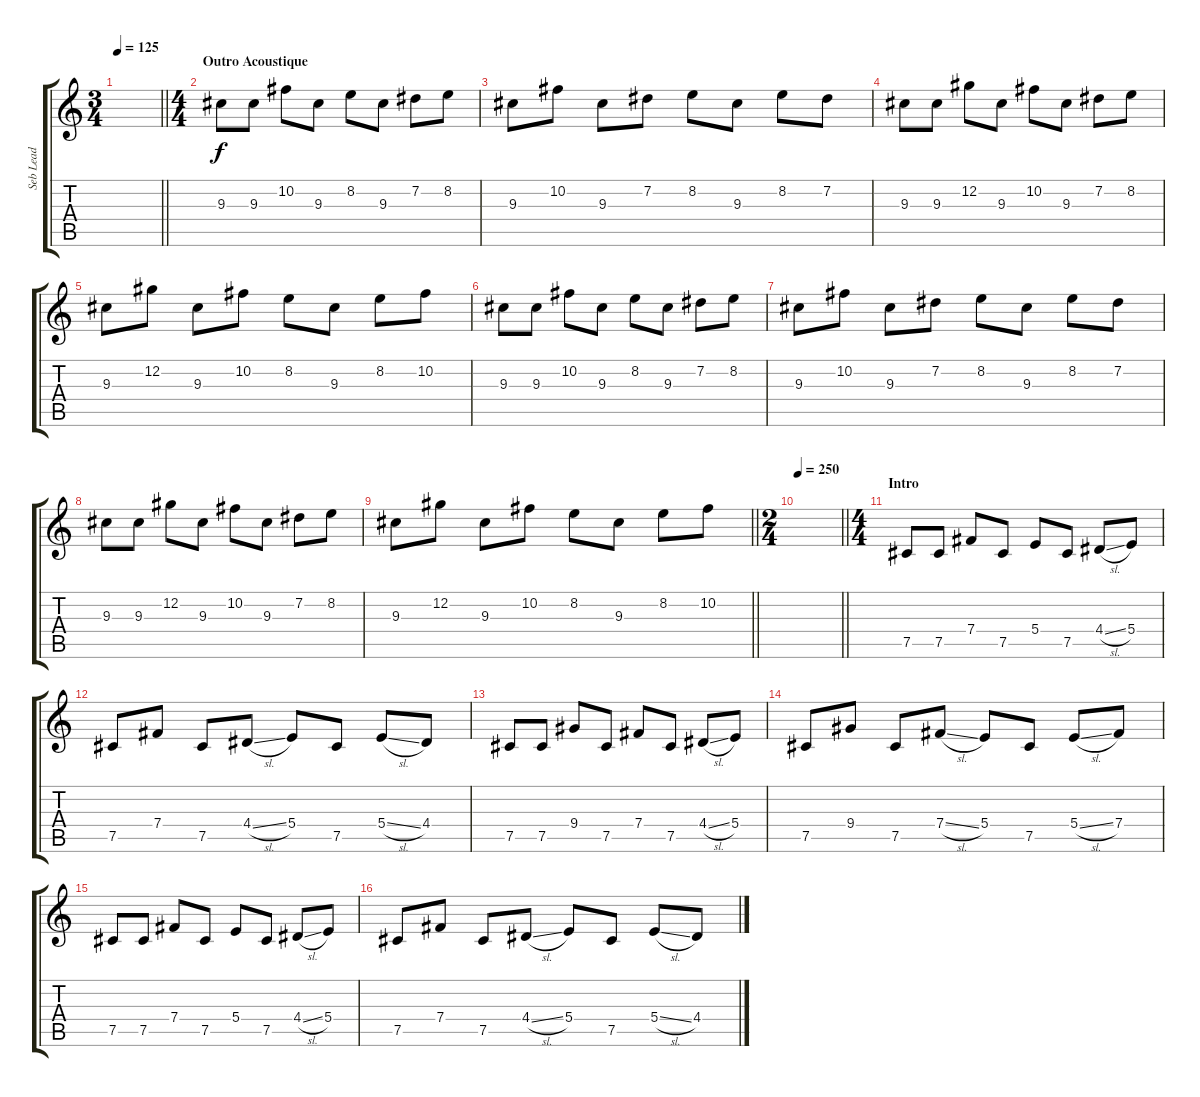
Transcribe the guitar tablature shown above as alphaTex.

\track ("Seb Lead" "Seb Lead") {instrument distortionguitar}
\staff {score tabs}
\tuning (Db4 Ab3 E3 B2 Gb2 Db2) {hide}
\ts (3 4)
\tempo 125
\clef g2
\barLineRight lightlight
\ks c
|
\ts (4 4)
\section ("" "Outro Acoustique")
9.3.8{instrument acousticguitarsteel} 9.3.8 10.2.8 9.3.8 8.2.8 9.3.8 7.2.8 8.2.8 |
9.3.8 10.2.8 9.3.8 7.2.8 8.2.8 9.3.8 8.2.8 7.2.8 |
9.3.8 9.3.8 12.2.8 9.3.8 10.2.8 9.3.8 7.2.8 8.2.8 |
9.3.8 12.2.8 9.3.8 10.2.8 8.2.8 9.3.8 8.2.8 10.2.8 |
9.3.8 9.3.8 10.2.8 9.3.8 8.2.8 9.3.8 7.2.8 8.2.8 |
9.3.8 10.2.8 9.3.8 7.2.8 8.2.8 9.3.8 8.2.8 7.2.8 |
9.3.8 9.3.8 12.2.8 9.3.8 10.2.8 9.3.8 7.2.8 8.2.8 |
\barLineRight lightlight
9.3.8 12.2.8 9.3.8 10.2.8 8.2.8 9.3.8 8.2.8 10.2.8 |
\ts (2 4)
\tempo 250
\barLineRight lightlight
|
\ts (4 4)
\section ("" "Intro")
7.5.8{volume 6 instrument distortionguitar} 7.5.8 7.4.8 7.5.8 5.4.8 7.5.8 4.4{sl}.8 5.4.8 |
7.5.8 7.4.8 7.5.8 4.4{sl}.8 5.4.8 7.5.8 5.4{sl}.8 4.4.8 |
7.5.8{volume 8} 7.5.8 9.4.8 7.5.8 7.4.8 7.5.8 4.4{sl}.8 5.4.8 |
7.5.8 9.4.8 7.5.8 7.4{sl}.8 5.4.8 7.5.8 5.4{sl}.8 7.4.8 |
7.5.8{volume 10} 7.5.8 7.4.8 7.5.8 5.4.8 7.5.8 4.4{sl}.8 5.4.8 |
7.5.8 7.4.8 7.5.8 4.4{sl}.8 5.4.8 7.5.8 5.4{sl}.8 4.4.8
